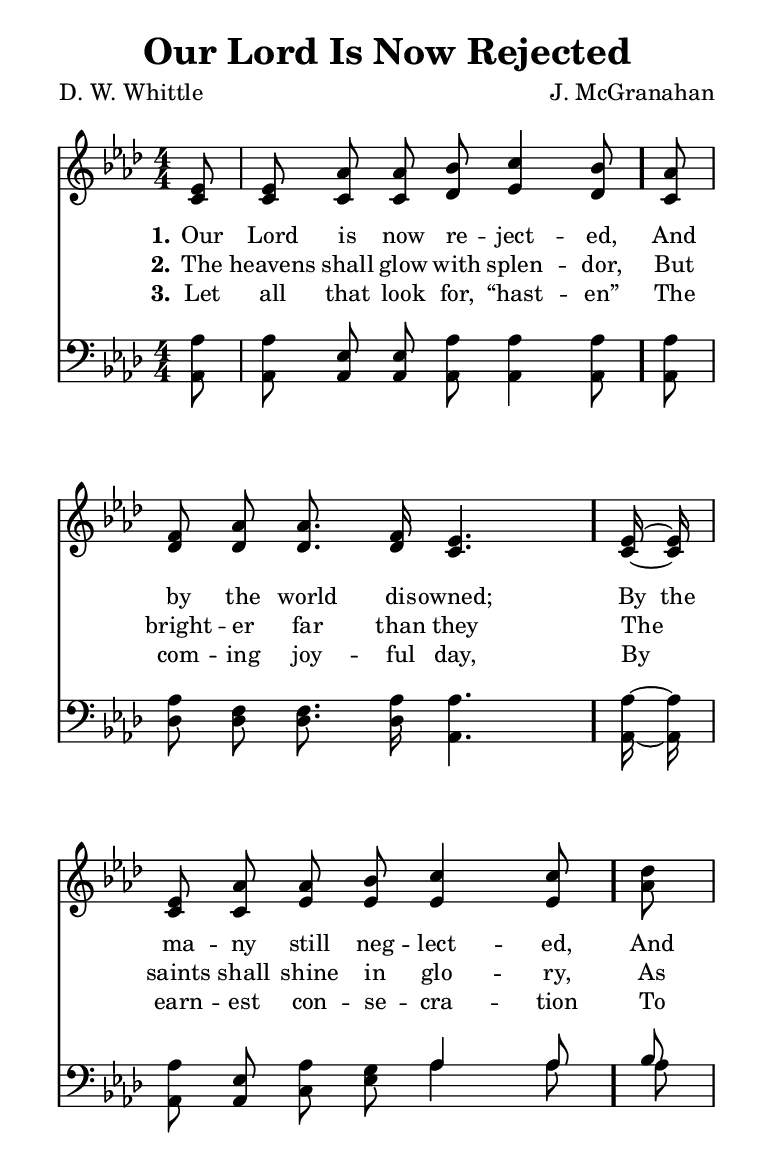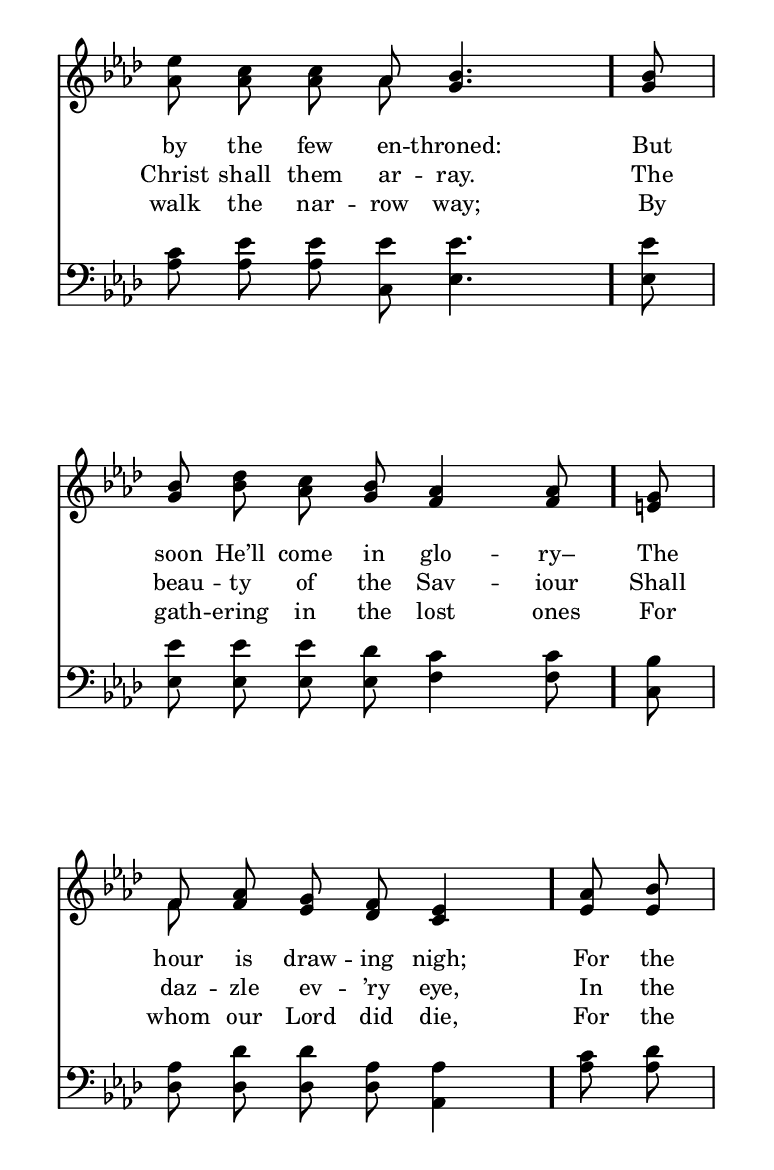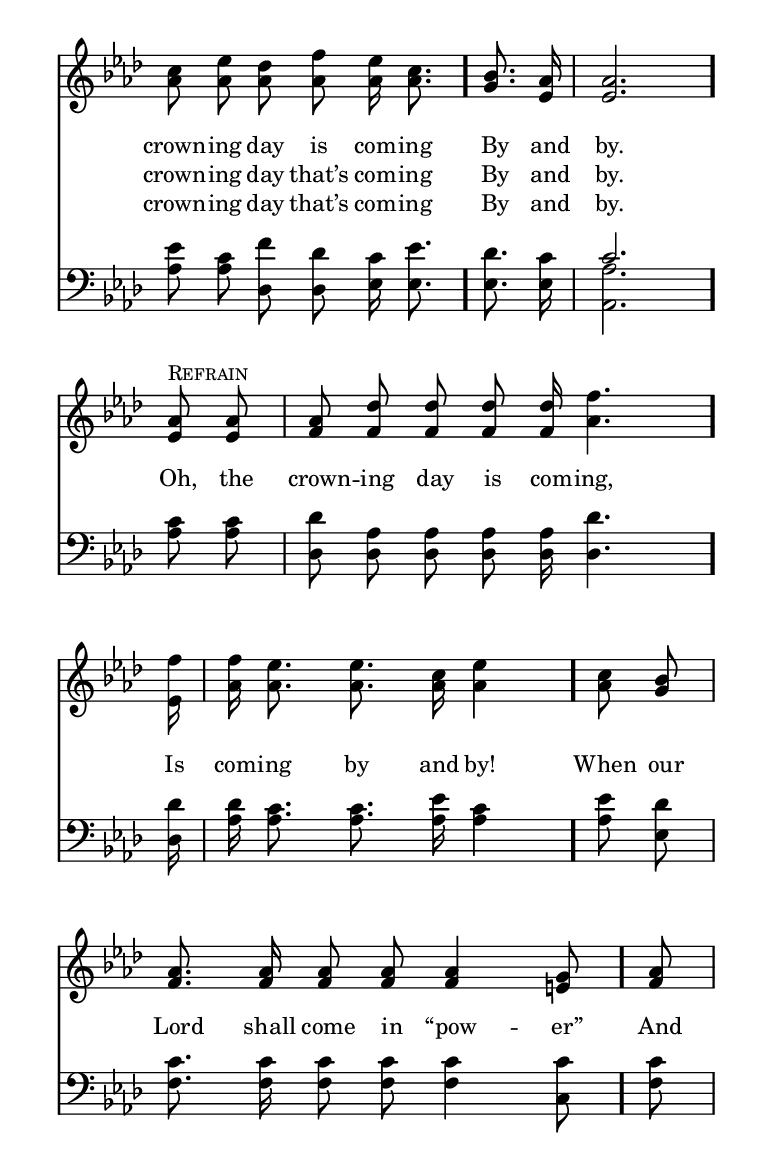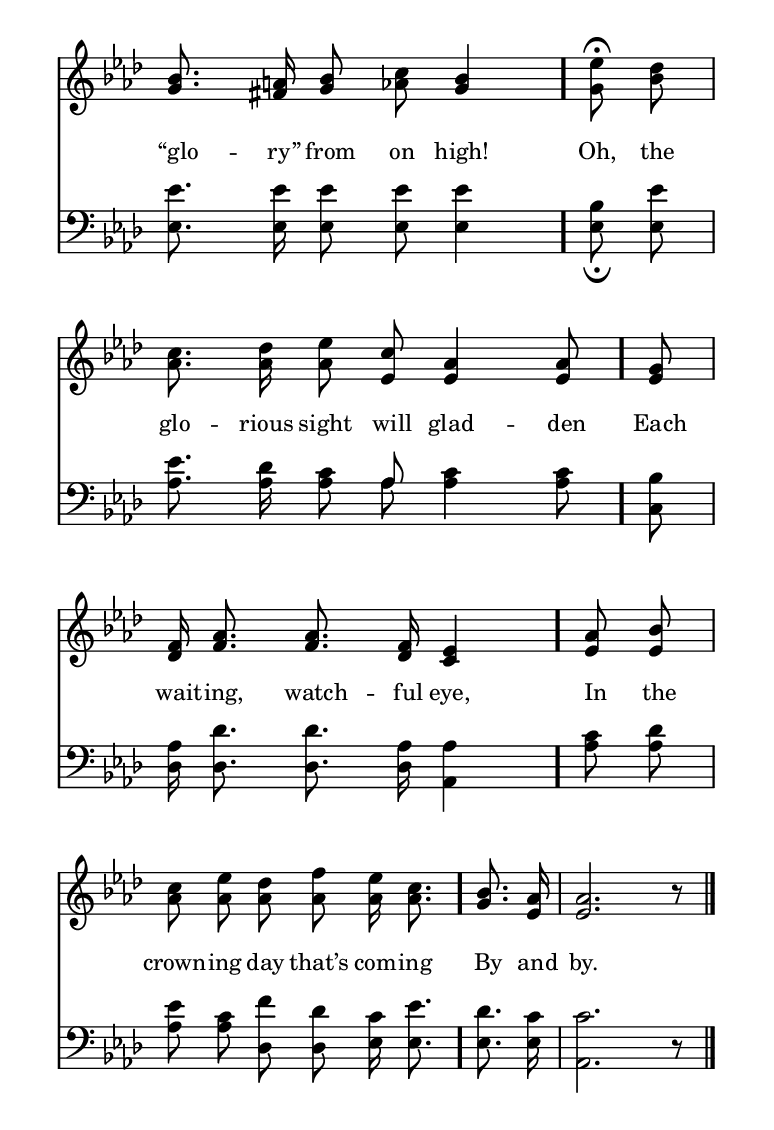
\include "common/global.ily"
\paper {
  \include "common/paper.ily"
  page-count = #(cond (is-eogsized 2) (#t #f))
  systems-per-page = #(cond (is-eogsized 4) (#t #f))
}

\header{
  hymnnumber = "188"
  title = "Our Lord Is Now Rejected"
  tunename = ""
  meter = ""
  poet = "D. W. Whittle"
  composer = "J. McGranahan"
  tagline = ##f
}

ta = { \tempo 4=80 }
tb = { \tempo 4=40 }

patternA = { c8 | c8 c c c c4 c8 }
patternC = { c16 ~ c16 | c8 c c c c4 c8 }
patternB = { c8 | c8 c c8. c16 c4. }
patternD = { c8 | c8 c c c c4. }
patternE = { c8 | c8 c c c c4 }
patternF = { c8 c | c c c c c16 c8. c8. c16 | c2. }

patternG = { aes8 aes | aes des des des des16 f4. }
patternH = { f16 | f ees8. ees c16 ees4 }
patternI = { c8 bes | aes8. aes16 aes8 aes aes4 g8 }
patternJ = { aes8 | bes8. a16 bes8 c bes4 }
patternK = { ees8 des | c8. des16 ees8 c aes4 aes8 }
patternL = { g8 | f16 aes8. aes f16 ees4 }

global = {
  \include "common/overrides.ily"
  \override Staff.TimeSignature.style = #'numbered
  \time 4/4
  \override Score.MetronomeMark.transparent = ##t % hide all fermata changes too
  \ta
  \key aes \major
  \partial 8
  \autoBeamOff
}

notesSoprano = {
\global
\relative c' {

  \changePitch \patternA { ees | ees aes aes bes c bes }
  \changePitch \patternB { aes | f aes aes f ees }
  \changePitch \patternC { ees ~ ees | ees aes aes bes c c }
  \changePitch \patternD { des | ees c c aes bes }
  \changePitch \patternA { bes | bes des c bes aes aes }
  \changePitch \patternE { g | f aes g f ees }
  \changePitch \patternF { aes bes | c ees des f ees c bes aes | aes }

  \break

  << s^\markup { \small \caps "Refrain" }
  { aes8 aes | aes des des des des16 f4. } >>
  f16 | f ees8. ees c16 ees4
  c8 bes | aes8. aes16 aes8 aes aes4 g8
  aes8 | bes8. a16 bes8 c bes4
  \ta ees8 \fermata \ta des | c8. des16 ees8 c aes4 aes8
  g8 | f16 aes8. aes f16 ees4
  aes8 bes | c ees des f ees16 c8. bes aes16 | aes2. r8

  \bar "|."

}
}

notesAlto = {
\global
\relative e' {

  \changePitch \patternA { c | c c c des ees des }
  \changePitch \patternB { c | des des des des | c }
  \changePitch \patternC { c ~ c | c c ees ees ees ees }
  \changePitch \patternD { aes | aes aes aes aes g }
  \changePitch \patternA { g | g bes aes g f f }
  \changePitch \patternE { e | f f ees des c }
  \changePitch \patternF { ees ees | aes aes aes aes aes aes g ees | ees }

  \changePitch \patternG { ees ees | f f f f f aes }
  \changePitch \patternH { es | aes aes aes aes aes }
  \changePitch \patternI { aes g | f f f f f e }
  \changePitch \patternJ { f | g fis g aes! g }
  \changePitch \patternK { g bes | aes aes aes ees ees ees }
  \changePitch \patternL { ees | des f f des c }
  \changePitch \patternF { ees ees | aes aes aes aes aes aes g ees | ees r }

}
}

notesTenor = {
\global
\relative a {

  \changePitch \patternA { aes | aes ees ees aes aes aes }
  \changePitch \patternB { aes | aes f f aes aes }
  \changePitch \patternC { aes ~ aes | aes ees aes g aes aes }
  \changePitch \patternD { bes | c ees ees ees ees }
  \changePitch \patternA { ees | ees ees ees des c c }
  \changePitch \patternE { bes | aes des des aes aes }
  \changePitch \patternF { c des | ees c f des c ees des c | c }

  \changePitch \patternG { c c | des aes aes aes aes des }
  \changePitch \patternH { des | des c c ees c }
  \changePitch \patternI { ees des | c c c c c c }
  \changePitch \patternJ { c | ees ees ees ees ees }
  \changePitch \patternK { bes ees | ees des c aes c c }
  \changePitch \patternL { bes | aes des des aes aes }
  \changePitch \patternF { c des | ees c f des c ees des c | c r }

}
}

notesBass = {
\global
\relative f, {

  \changePitch \patternA { aes | aes aes aes aes aes aes }
  \changePitch \patternB { aes | des des des des aes }
  \changePitch \patternC { aes ~ aes | aes aes c ees aes aes }
  \changePitch \patternD { aes | aes aes aes c, ees }
  \changePitch \patternA { ees | ees ees ees ees f f }
  \changePitch \patternE { c | des des des des aes }
  \changePitch \patternF { aes' aes | aes aes des, des ees ees ees ees | < aes aes, > }

  \changePitch \patternG { aes aes | des, des des des des des }
  \changePitch \patternH { des | aes' aes aes aes aes }
  \changePitch \patternI { aes ees | f f f f f c }
  \changePitch \patternJ { f | ees ees ees ees ees }
  \changePitch \patternK { ees_\fermata ees | aes aes aes aes aes aes }
  \changePitch \patternL { c, | des des des des aes }
  \changePitch \patternF { aes' aes | aes aes des, des ees ees ees ees | aes, r }

}
}

Refrain = \lyricmode {

Oh, the crown -- ing day is com -- ing, \bar "."
Is com -- ing by and by! \bar "."
When our Lord shall come in “pow -- er” \bar "."
And “glo -- ry” from on high! \bar "."
Oh, the glo -- rious sight will glad -- den \bar "."
Each wait -- ing, watch -- ful eye, \bar "."
In the crown -- ing day that’s com -- ing \bar "."
By and by. \bar "."

}

wordsA = \lyricmode {
\set stanza = "1."

Our Lord is now re -- ject -- ed, \bar "."
And by the world dis -- owned; \bar "."
{ \mon } By the { \moff } ma -- ny still neg -- lect -- ed, \bar "."
And by the few en -- throned: \bar "."
But soon He’ll come in glo -- ry– \bar "."
The hour is draw -- ing nigh; \bar "."
For the crown -- ing day is com -- ing \bar "."
By and by. \bar "."

}

wordsB = \lyricmode {
\set stanza = "2."

The heavens shall glow with splen -- dor,
But bright -- er far than they
The saints shall shine in glo -- ry,
As Christ shall them ar -- ray.
The beau -- ty of the Sav -- iour
Shall daz -- zle ev -- ’ry eye,
In the crown -- ing day that’s com -- ing
By and by.

\Refrain

}

wordsC = \lyricmode {
\set stanza = "3."

Let all that look for, “hast -- en”
The com -- ing joy -- ful day,
By earn -- est con -- se -- cra -- tion
To walk the nar -- row way;
By gath -- ering in the lost ones
For whom our Lord did die,
For the crown -- ing day that’s com -- ing
By and by.

}

\score {
  \context ChoirStaff <<
    \context Staff = upper <<
      \set Staff.autoBeaming = ##f
      \set ChoirStaff.systemStartDelimiter = #'SystemStartBar
      \set ChoirStaff.printPartCombineTexts = ##f
      \partcombine #'(2 . 9) \notesSoprano \notesAlto
      \context NullVoice = sopranos { \voiceOne << \notesSoprano >> }
      \context NullVoice = altos { \voiceTwo << \notesAlto >> }
      \context Lyrics = one   \lyricsto sopranos \wordsA
      \context Lyrics = two   \lyricsto sopranos \wordsB
      \context Lyrics = three \lyricsto sopranos \wordsC
    >>
    \context Staff = men <<
      \set Staff.autoBeaming = ##f
      \clef bass
      \set ChoirStaff.printPartCombineTexts = ##f
      \partcombine #'(2 . 9) \notesTenor \notesBass
      \context NullVoice = tenors { \voiceOne << \notesTenor >> }
      \context NullVoice = basses { \voiceTwo << \notesBass >> }
    >>
  >>
  \layout {
    \include "common/layout.ily"
  }
  \midi{
    \include "common/midi.ily"
  }
}

\version "2.19.49"  % necessary for upgrading to future LilyPond versions.

% vi:set et ts=2 sw=2 ai nocindent syntax=lilypond:
